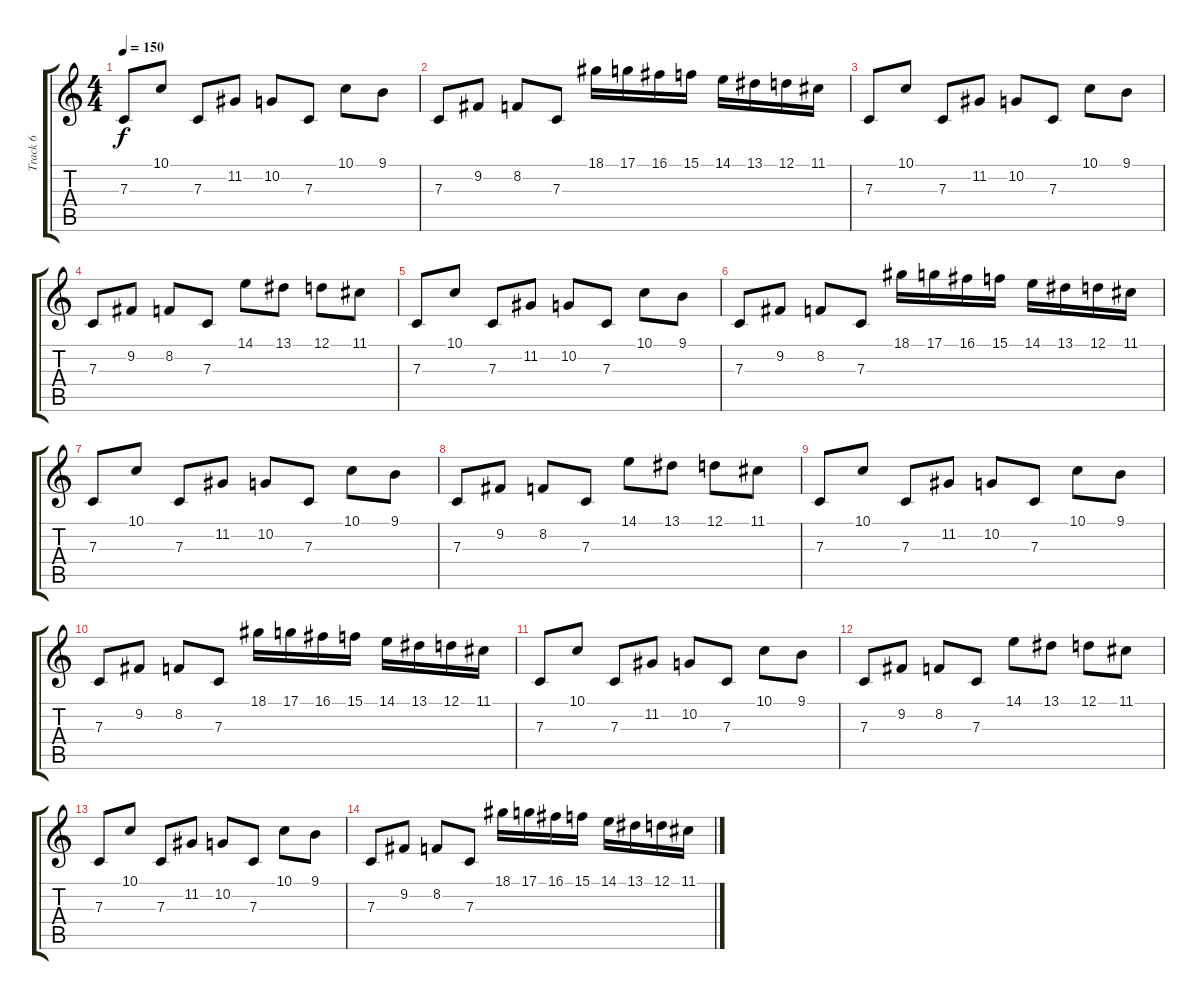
\track ("Track 6" "Track 6") {instrument lead5charang}
\staff {score tabs}
\tuning (D4 A3 F3 C3 G2 C2) {hide}
\ts (4 4)
\tempo 150
\clef g2
\ks c
7.3.8{dy f} 10.1.8 7.3.8 11.2.8 10.2.8 7.3.8 10.1.8 9.1.8 |
7.3.8 9.2.8 8.2.8 7.3.8 18.1.16 17.1.16 16.1.16 15.1.16 14.1.16 13.1.16 12.1.16 11.1.16 |
7.3.8 10.1.8 7.3.8 11.2.8 10.2.8 7.3.8 10.1.8 9.1.8 |
7.3.8 9.2.8 8.2.8 7.3.8 14.1.8 13.1.8 12.1.8 11.1.8 |
7.3.8 10.1.8 7.3.8 11.2.8 10.2.8 7.3.8 10.1.8 9.1.8 |
7.3.8 9.2.8 8.2.8 7.3.8 18.1.16 17.1.16 16.1.16 15.1.16 14.1.16 13.1.16 12.1.16 11.1.16 |
7.3.8 10.1.8 7.3.8 11.2.8 10.2.8 7.3.8 10.1.8 9.1.8 |
7.3.8 9.2.8 8.2.8 7.3.8 14.1.8 13.1.8 12.1.8 11.1.8 |
7.3.8 10.1.8 7.3.8 11.2.8 10.2.8 7.3.8 10.1.8 9.1.8 |
7.3.8 9.2.8 8.2.8 7.3.8 18.1.16 17.1.16 16.1.16 15.1.16 14.1.16 13.1.16 12.1.16 11.1.16 |
7.3.8 10.1.8 7.3.8 11.2.8 10.2.8 7.3.8 10.1.8 9.1.8 |
7.3.8 9.2.8 8.2.8 7.3.8 14.1.8 13.1.8 12.1.8 11.1.8 |
7.3.8 10.1.8 7.3.8 11.2.8 10.2.8 7.3.8 10.1.8 9.1.8 |
7.3.8 9.2.8 8.2.8 7.3.8 18.1.16 17.1.16 16.1.16 15.1.16 14.1.16 13.1.16 12.1.16 11.1.16
